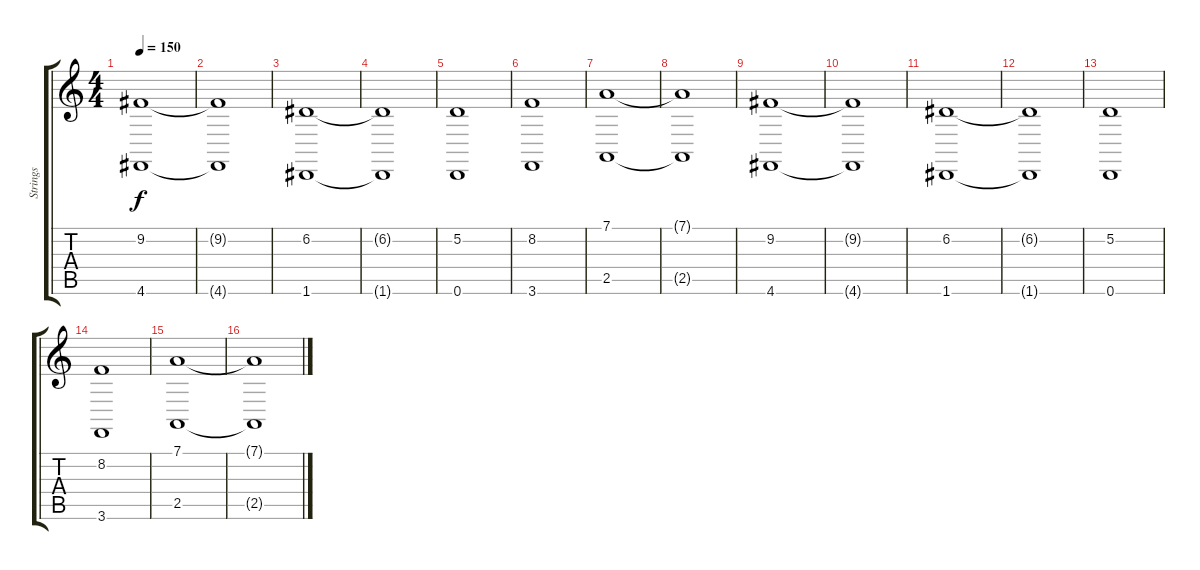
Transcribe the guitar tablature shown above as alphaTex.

\track ("Strings" "Strings") {instrument stringensemble1}
\staff {score tabs}
\tuning (D4 A3 F3 C3 G2 D2) {hide}
\ts (4 4)
\tempo 150
\clef g2
\ks c
(9.2 4.6).1{dy f} |
(9.2{t} 4.6{t}).1 |
(6.2 1.6).1 |
(6.2{t} 1.6{t}).1 |
(5.2 0.6).1 |
(8.2 3.6).1 |
(7.1 2.5).1 |
(7.1{t} 2.5{t}).1 |
(9.2 4.6).1 |
(9.2{t} 4.6{t}).1 |
(6.2 1.6).1 |
(6.2{t} 1.6{t}).1 |
(5.2 0.6).1 |
(8.2 3.6).1 |
(7.1 2.5).1 |
(7.1{t} 2.5{t}).1
